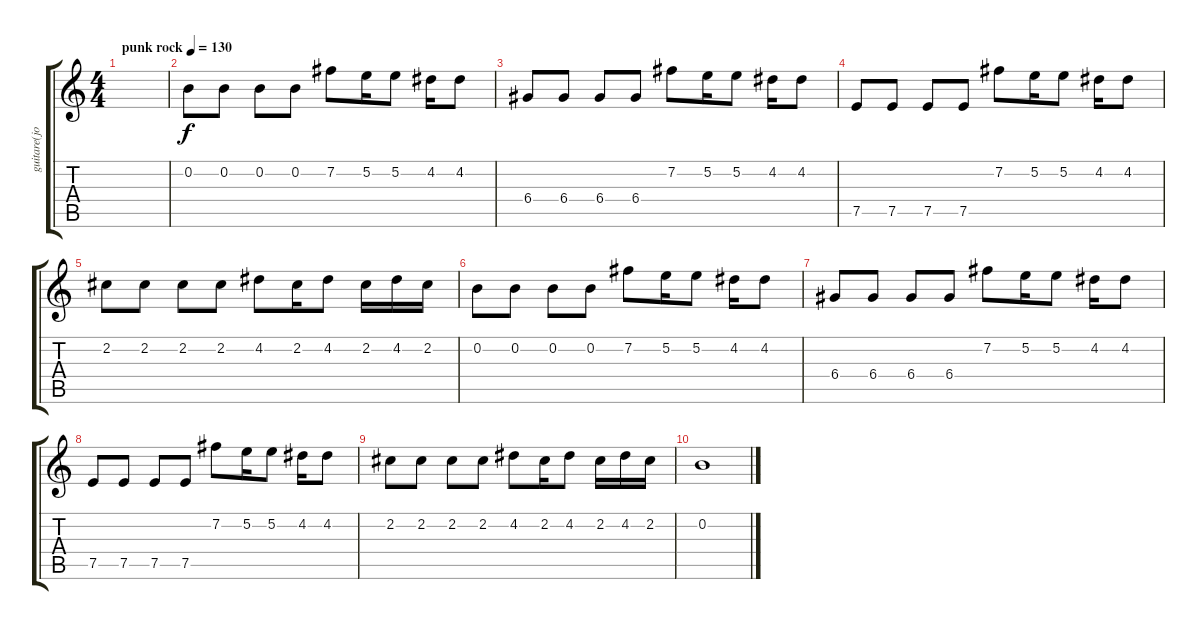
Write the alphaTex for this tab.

\track ("guitare(john)" "guitare(jo") {instrument distortionguitar}
\staff {score tabs}
\tuning (E4 B3 G3 D3 A2 E2) {hide}
\ts (4 4)
\tempo (130 "punk rock")
\clef g2
\ks c
|
0.2.8 0.2.8 0.2.8 0.2.8 7.2.8 5.2.16 5.2.8 4.2.16 4.2.8 |
6.4.8 6.4.8 6.4.8 6.4.8 7.2.8 5.2.16 5.2.8 4.2.16 4.2.8 |
7.5.8 7.5.8 7.5.8 7.5.8 7.2.8 5.2.16 5.2.8 4.2.16 4.2.8 |
2.2.8 2.2.8 2.2.8 2.2.8 4.2.8 2.2.16 4.2.8 2.2.16 4.2.16 2.2.16 |
0.2.8 0.2.8 0.2.8 0.2.8 7.2.8 5.2.16 5.2.8 4.2.16 4.2.8 |
6.4.8 6.4.8 6.4.8 6.4.8 7.2.8 5.2.16 5.2.8 4.2.16 4.2.8 |
7.5.8 7.5.8 7.5.8 7.5.8 7.2.8 5.2.16 5.2.8 4.2.16 4.2.8 |
2.2.8 2.2.8 2.2.8 2.2.8 4.2.8 2.2.16 4.2.8 2.2.16 4.2.16 2.2.16 |
0.2.1
